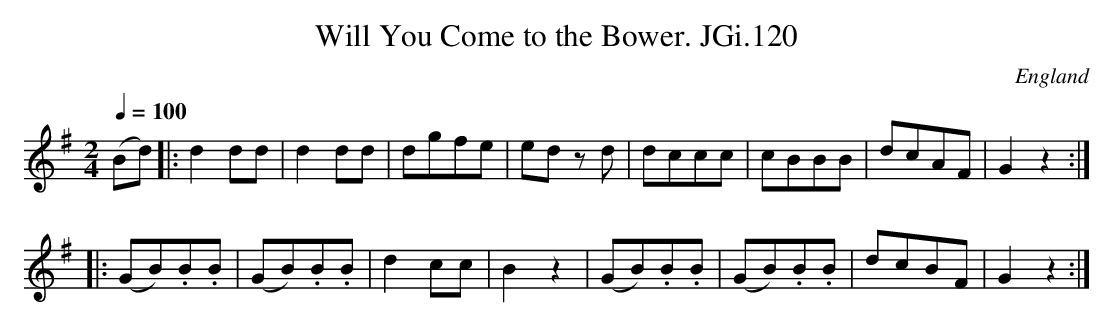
X:1
T:Will You Come to the Bower. JGi.120
M:2/4
L:1/8
Q:1/4=100
O:England
K:G major
(Bd)|:d2dd|d2dd|dgfe|ed zd|dccc|cBBB|dcAF|G2z2:|
|:(GB).B.B|(GB).B.B|d2cc|B2z2|(GB).B.B|(GB).B.B|dcBF|G2z2:|
